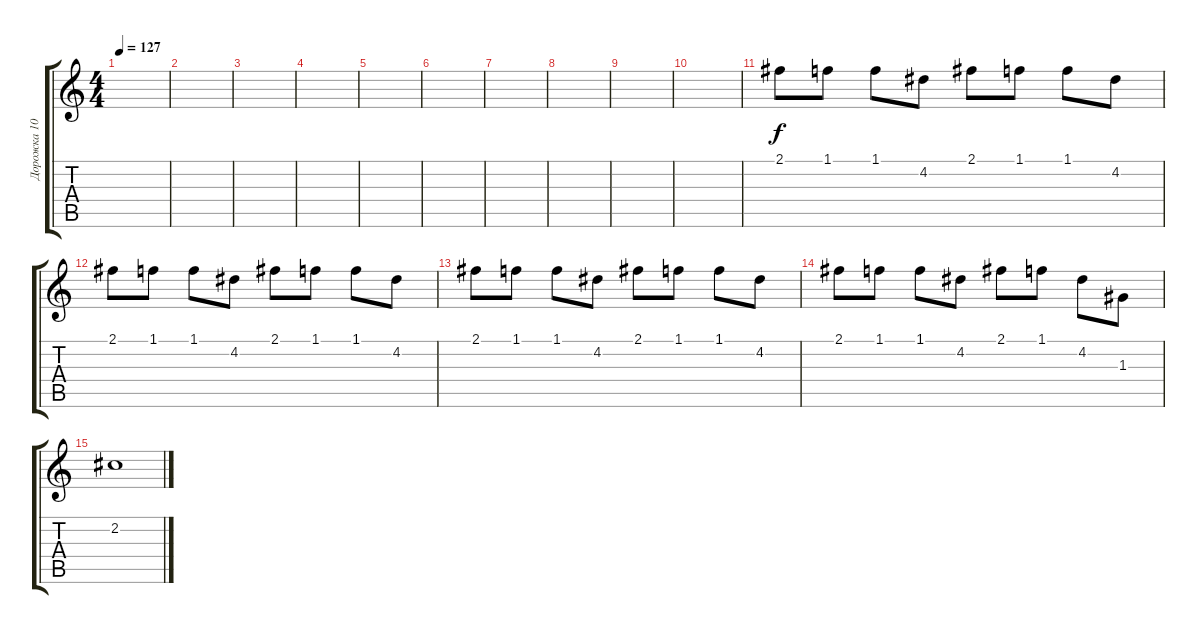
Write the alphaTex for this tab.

\track ("Дорожка 10" "Дорожка 10") {instrument acousticguitarsteel}
\staff {score tabs}
\tuning (E4 B3 G3 D3 A2 E2) {hide}
\ts (4 4)
\tempo 127
\clef g2
\ks c
|
|
|
|
|
|
|
|
|
|
2.1.8 1.1.8 1.1.8 4.2.8 2.1.8 1.1.8 1.1.8 4.2.8 |
2.1.8 1.1.8 1.1.8 4.2.8 2.1.8 1.1.8 1.1.8 4.2.8 |
2.1.8 1.1.8 1.1.8 4.2.8 2.1.8 1.1.8 1.1.8 4.2.8 |
2.1.8 1.1.8 1.1.8 4.2.8 2.1.8 1.1.8 4.2.8 1.3.8 |
2.2.1
